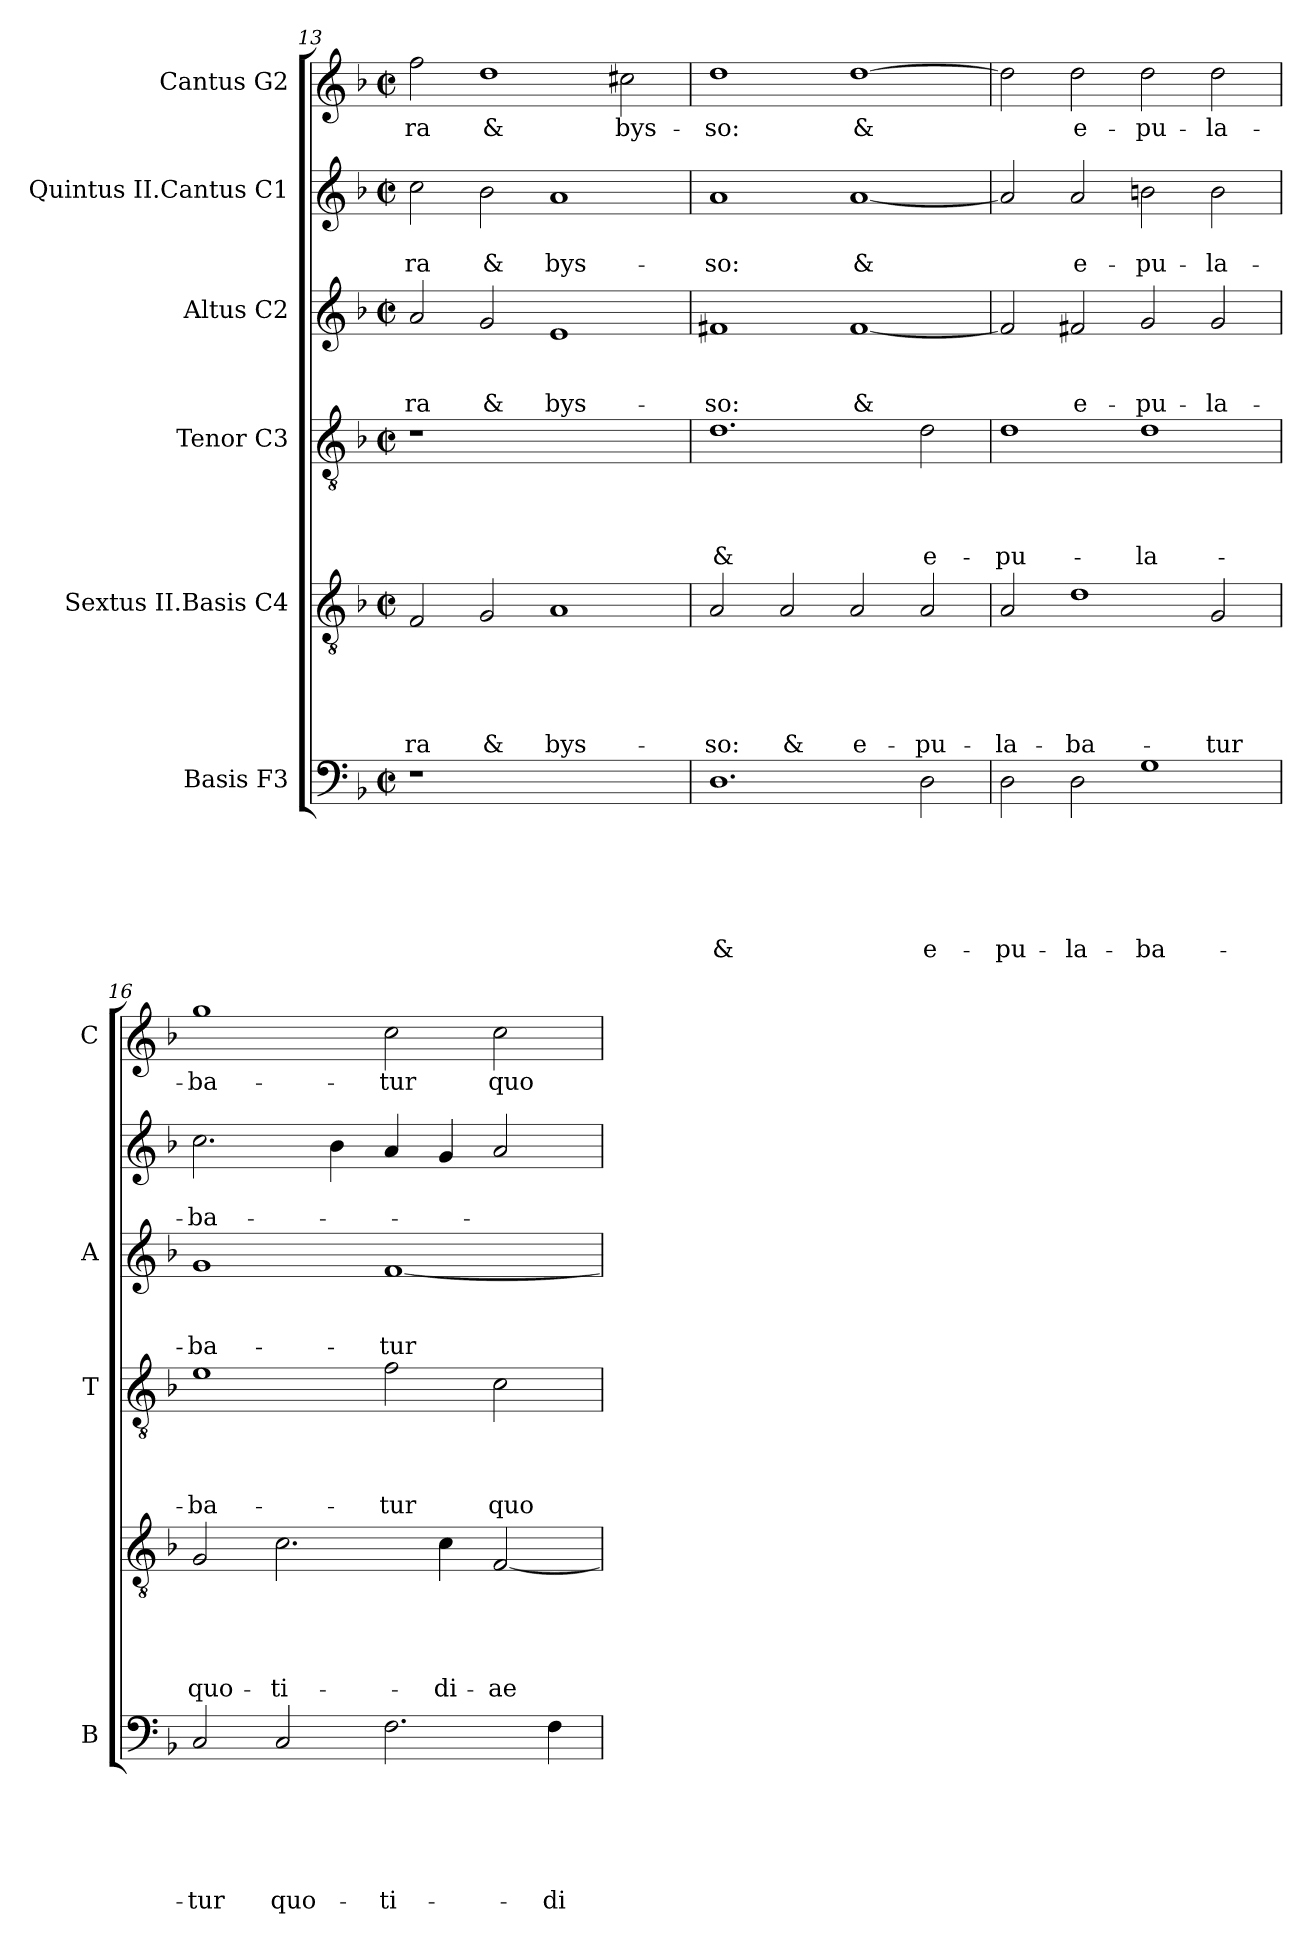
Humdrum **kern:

**kern	**text	**text	**text	**text	**text	**text	**kern	**text	**text	**text	**text	**text	**kern	**text	**text	**text	**text	**kern	**text	**text	**text	**kern	**text	**text	**kern	**text
*part6	*part6	*part6	*part6	*part6	*part6	*part6	*part5	*part5	*part5	*part5	*part5	*part5	*part4	*part4	*part4	*part4	*part4	*part3	*part3	*part3	*part3	*part2	*part2	*part2	*part1	*part1
*staff6	*staff6	*staff6	*staff6	*staff6	*staff6	*staff6	*staff5	*staff5	*staff5	*staff5	*staff5	*staff5	*staff4	*staff4	*staff4	*staff4	*staff4	*staff3	*staff3	*staff3	*staff3	*staff2	*staff2	*staff2	*staff1	*staff1
*I"Basis F3	*	*	*	*	*	*	*I"Sextus II.Basis C4	*	*	*	*	*	*I"Tenor C3	*	*	*	*	*I"Altus C2	*	*	*	*I"Quintus II.Cantus C1	*	*	*I"Cantus G2	*
*I'B	*	*	*	*	*	*	*	*	*	*	*	*	*I'T	*	*	*	*	*I'A	*	*	*	*	*	*	*I'C	*
*clefF4	*	*	*	*	*	*	*clefGv2	*	*	*	*	*	*clefGv2	*	*	*	*	*clefG2	*	*	*	*clefG2	*	*	*clefG2	*
*k[b-]	*	*	*	*	*	*	*k[b-]	*	*	*	*	*	*k[b-]	*	*	*	*	*k[b-]	*	*	*	*k[b-]	*	*	*k[b-]	*
*F:	*	*	*	*	*	*	*F:	*	*	*	*	*	*F:	*	*	*	*	*F:	*	*	*	*F:	*	*	*F:	*
*M2/2	*	*	*	*	*	*	*M2/2	*	*	*	*	*	*M2/2	*	*	*	*	*M2/2	*	*	*	*M2/2	*	*	*M2/2	*
*met(c|)	*	*	*	*	*	*	*met(c|)	*	*	*	*	*	*met(c|)	*	*	*	*	*met(c|)	*	*	*	*met(c|)	*	*	*met(c|)	*
=13	=13	=13	=13	=13	=13	=13	=13	=13	=13	=13	=13	=13	=13	=13	=13	=13	=13	=13	=13	=13	=13	=13	=13	=13	=13	=13
!	!	!	!	!	!	!	!	!	!	!	!	!LO:LY:b	!	!	!	!	!	!	!	!	!LO:LY:b	!	!	!LO:LY:b	!	!LO:LY:b
1r	.	.	.	.	.	.	2F/	.	.	.	.	-ra	1r	.	.	.	.	2a/	.	.	-ra	2cc\	.	-ra	2ff\	-ra
!	!	!	!	!	!	!	!	!	!	!	!	!LO:LY:b	!	!	!	!	!	!	!	!	!LO:LY:b	!	!	!LO:LY:b	!	!LO:LY:b
.	.	.	.	.	.	.	2G/	.	.	.	.	&	.	.	.	.	.	2g/	.	.	&	2b-\	.	&	1dd	&
!	!	!	!	!	!	!	!	!	!	!	!	!LO:LY:b	!	!	!	!	!	!	!	!	!LO:LY:b	!	!	!LO:LY:b	!	!
1ryy	.	.	.	.	.	.	1A	.	.	.	.	bys-	1ryy	.	.	.	.	1e	.	.	bys-	1a	.	bys-	.	.
!	!	!	!	!	!	!	!	!	!	!	!	!	!	!	!	!	!	!	!	!	!	!	!	!	!	!LO:LY:b
.	.	.	.	.	.	.	.	.	.	.	.	.	.	.	.	.	.	.	.	.	.	.	.	.	2cc#X\	bys-
=14	=14	=14	=14	=14	=14	=14	=14	=14	=14	=14	=14	=14	=14	=14	=14	=14	=14	=14	=14	=14	=14	=14	=14	=14	=14	=14
!	!	!	!	!	!	!LO:LY:b	!	!	!	!	!	!LO:LY:b	!	!	!	!	!LO:LY:b	!	!	!	!LO:LY:b	!	!	!LO:LY:b	!	!LO:LY:b
1.D	.	.	.	.	.	&	2A/	.	.	.	.	-so:	1.d	.	.	.	&	1f#X	.	.	-so:	1a	.	-so:	1dd	-so:
!	!	!	!	!	!	!	!	!	!	!	!	!LO:LY:b	!	!	!	!	!	!	!	!	!	!	!	!	!	!
.	.	.	.	.	.	.	2A/	.	.	.	.	&	.	.	.	.	.	.	.	.	.	.	.	.	.	.
!	!	!	!	!	!	!	!	!	!	!	!	!LO:LY:b	!	!	!	!	!	!	!	!	!LO:LY:b	!	!	!LO:LY:b	!	!LO:LY:b
.	.	.	.	.	.	.	2A/	.	.	.	.	e-	.	.	.	.	.	[1f#	.	.	&	[1a	.	&	[1dd	&
!	!	!	!	!	!	!LO:LY:b	!	!	!	!	!	!LO:LY:b	!	!	!	!	!LO:LY:b	!	!	!	!	!	!	!	!	!
2D\	.	.	.	.	.	e-	2A/	.	.	.	.	-pu-	2d\	.	.	.	e-	.	.	.	.	.	.	.	.	.
=15	=15	=15	=15	=15	=15	=15	=15	=15	=15	=15	=15	=15	=15	=15	=15	=15	=15	=15	=15	=15	=15	=15	=15	=15	=15	=15
!	!	!	!	!	!	!LO:LY:b	!	!	!	!	!	!LO:LY:b	!	!	!	!	!LO:LY:b	!	!	!	!	!	!	!	!	!
2D\	.	.	.	.	.	-pu-	2A/	.	.	.	.	-la-	1d	.	.	.	-pu-	2f#/]	.	.	.	2a/]	.	.	2dd\]	.
!	!	!	!	!	!	!LO:LY:b	!	!	!	!	!	!LO:LY:b	!	!	!	!	!	!	!	!	!LO:LY:b	!	!	!LO:LY:b	!	!LO:LY:b
2D\	.	.	.	.	.	-la-	1d	.	.	.	.	-ba-	.	.	.	.	.	2f#X/	.	.	e-	2a/	.	e-	2dd\	e-
!	!	!	!	!	!	!LO:LY:b	!	!	!	!	!	!	!	!	!	!	!LO:LY:b	!	!	!	!LO:LY:b	!	!	!LO:LY:b	!	!LO:LY:b
1G	.	.	.	.	.	-ba-	.	.	.	.	.	.	1d	.	.	.	-la-	2g/	.	.	-pu-	2bn\	.	-pu-	2dd\	-pu-
!	!	!	!	!	!	!	!	!	!	!	!	!LO:LY:b	!	!	!	!	!	!	!	!	!LO:LY:b	!	!	!LO:LY:b	!	!LO:LY:b
.	.	.	.	.	.	.	2G/	.	.	.	.	-tur	.	.	.	.	.	2g/	.	.	-la-	2b\	.	-la-	2dd\	-la-
=16	=16	=16	=16	=16	=16	=16	=16	=16	=16	=16	=16	=16	=16	=16	=16	=16	=16	=16	=16	=16	=16	=16	=16	=16	=16	=16
!	!	!	!	!	!	!LO:LY:b	!	!	!	!	!	!LO:LY:b	!	!	!	!	!LO:LY:b	!	!	!	!LO:LY:b	!	!	!LO:LY:b	!	!LO:LY:b
2C/	.	.	.	.	.	-tur	2G/	.	.	.	.	quo-	1e	.	.	.	-ba-	1g	.	.	-ba-	2.cc\	.	-ba-	1gg	-ba-
!	!	!	!	!	!	!LO:LY:b	!	!	!	!	!	!LO:LY:b	!	!	!	!	!	!	!	!	!	!	!	!	!	!
2C/	.	.	.	.	.	quo-	2.c\	.	.	.	.	-ti-	.	.	.	.	.	.	.	.	.	.	.	.	.	.
.	.	.	.	.	.	.	.	.	.	.	.	.	.	.	.	.	.	.	.	.	.	4b-\	.	.	.	.
!	!	!	!	!	!	!LO:LY:b	!	!	!	!	!	!	!	!	!	!	!LO:LY:b	!	!	!	!LO:LY:b	!	!	!	!	!LO:LY:b
2.F\	.	.	.	.	.	-ti-	.	.	.	.	.	.	2f\	.	.	.	-tur	[1f	.	.	-tur	4a/	.	.	2cc\	-tur
!	!	!	!	!	!	!	!	!	!	!	!	!LO:LY:b	!	!	!	!	!	!	!	!	!	!	!	!	!	!
.	.	.	.	.	.	.	4c\	.	.	.	.	-di-	.	.	.	.	.	.	.	.	.	4g/	.	.	.	.
!	!	!	!	!	!	!	!	!	!	!	!	!LO:LY:b	!	!	!	!	!LO:LY:b	!	!	!	!	!	!	!	!	!LO:LY:b
.	.	.	.	.	.	.	[2F/	.	.	.	.	-ae	2c\	.	.	.	quo-	.	.	.	.	2a/	.	.	2cc\	quo-
!	!	!	!	!	!	!LO:LY:b	!	!	!	!	!	!	!	!	!	!	!	!	!	!	!	!	!	!	!	!
4F\	.	.	.	.	.	-di-	.	.	.	.	.	.	.	.	.	.	.	.	.	.	.	.	.	.	.	.
=	=	=	=	=	=	=	=	=	=	=	=	=	=	=	=	=	=	=	=	=	=	=	=	=	=	=
*-	*-	*-	*-	*-	*-	*-	*-	*-	*-	*-	*-	*-	*-	*-	*-	*-	*-	*-	*-	*-	*-	*-	*-	*-	*-	*-
